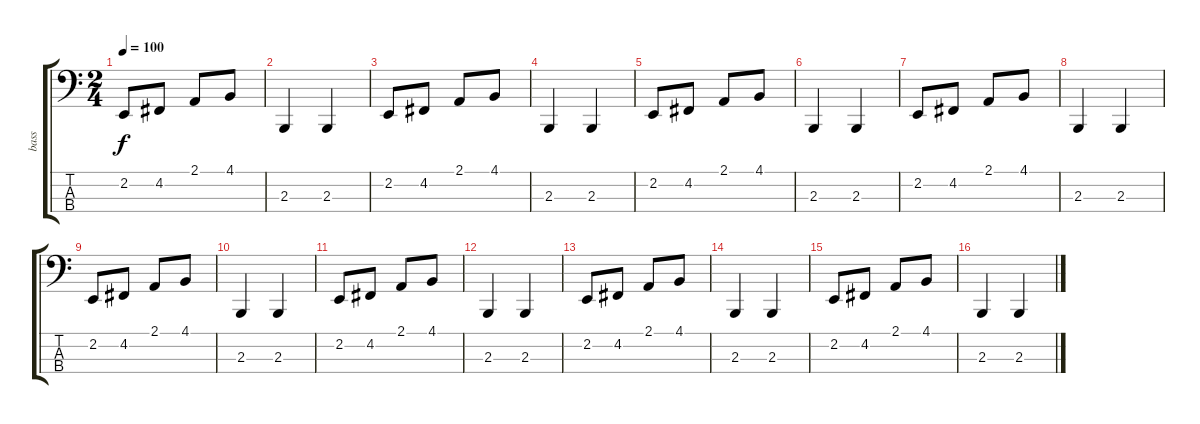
\track ("bass" "bass") {instrument pad5bowed}
\staff {score tabs}
\tuning (G2 D2 A1 E1) {hide}
\ts (2 4)
\tempo 100
\clef f4
\ks c
2.2.8{dy f} 4.2.8 2.1.8 4.1.8 |
2.3.4 2.3.4 |
2.2.8 4.2.8 2.1.8 4.1.8 |
2.3.4 2.3.4 |
2.2.8 4.2.8 2.1.8 4.1.8 |
2.3.4 2.3.4 |
2.2.8 4.2.8 2.1.8 4.1.8 |
2.3.4 2.3.4 |
2.2.8 4.2.8 2.1.8 4.1.8 |
2.3.4 2.3.4 |
2.2.8 4.2.8 2.1.8 4.1.8 |
2.3.4 2.3.4 |
2.2.8 4.2.8 2.1.8 4.1.8 |
2.3.4 2.3.4 |
2.2.8 4.2.8 2.1.8 4.1.8 |
2.3.4 2.3.4
